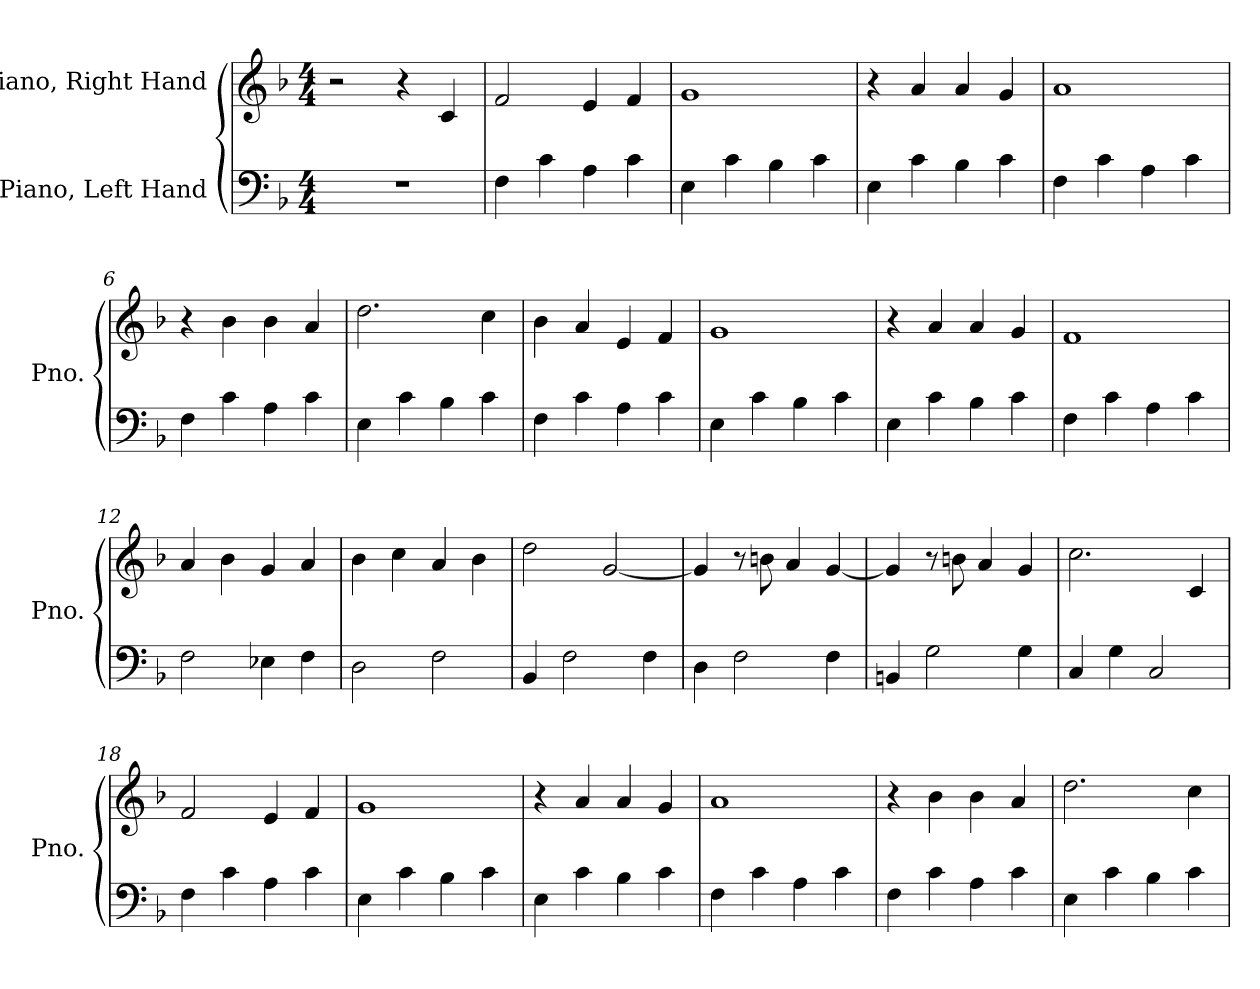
**kern	**kern
*part2	*part1
*staff2	*staff1
*I"Piano, Left Hand	*I"Piano, Right Hand
*I'Pno.	*I'Pno.
*clefF4	*clefG2
*k[b-]	*k[b-]
*M4/4	*M4/4
*MM100	*MM100
=1	=1
1r	2r
.	4r
.	4c/
=2	=2
4F\	2f/
4c\	.
4A\	4e/
4c\	4f/
=3	=3
4E\	1g
4c\	.
4B-\	.
4c\	.
=4	=4
4E\	4r
4c\	4a/
4B-\	4a/
4c\	4g/
=5	=5
4F\	1a
4c\	.
4A\	.
4c\	.
=6	=6
4F\	4r
4c\	4b-\
4A\	4b-\
4c\	4a/
=7	=7
4E\	2.dd\
4c\	.
4B-\	.
4c\	4cc\
!!LO:LB:g=z
=8	=8
4F\	4b-\
4c\	4a/
4A\	4e/
4c\	4f/
=9	=9
4E\	1g
4c\	.
4B-\	.
4c\	.
=10	=10
4E\	4r
4c\	4a/
4B-\	4a/
4c\	4g/
=11	=11
4F\	1f
4c\	.
4A\	.
4c\	.
=12	=12
2F\	4a/
.	4b-\
4E-X\	4g/
4F\	4a/
=13	=13
2D\	4b-\
.	4cc\
2F\	4a/
.	4b-\
=14	=14
4BB-/	2dd\
2F\	.
.	[2g/
4F\	.
=15	=15
4D\	4g/]
2F\	8r
.	8bn\
.	4a/
4F\	[4g/
!!LO:LB:g=z
=16	=16
4BBn/	4g/]
2G\	8r
.	8bn\
.	4a/
4G\	4g/
=17	=17
4C/	2.cc\
4G\	.
2C/	.
.	4c/
=18	=18
4F\	2f/
4c\	.
4A\	4e/
4c\	4f/
=19	=19
4E\	1g
4c\	.
4B-\	.
4c\	.
=20	=20
4E\	4r
4c\	4a/
4B-\	4a/
4c\	4g/
=21	=21
4F\	1a
4c\	.
4A\	.
4c\	.
=22	=22
4F\	4r
4c\	4b-\
4A\	4b-\
4c\	4a/
=23	=23
4E\	2.dd\
4c\	.
4B-\	.
4c\	4cc\
=	=
*-	*-
